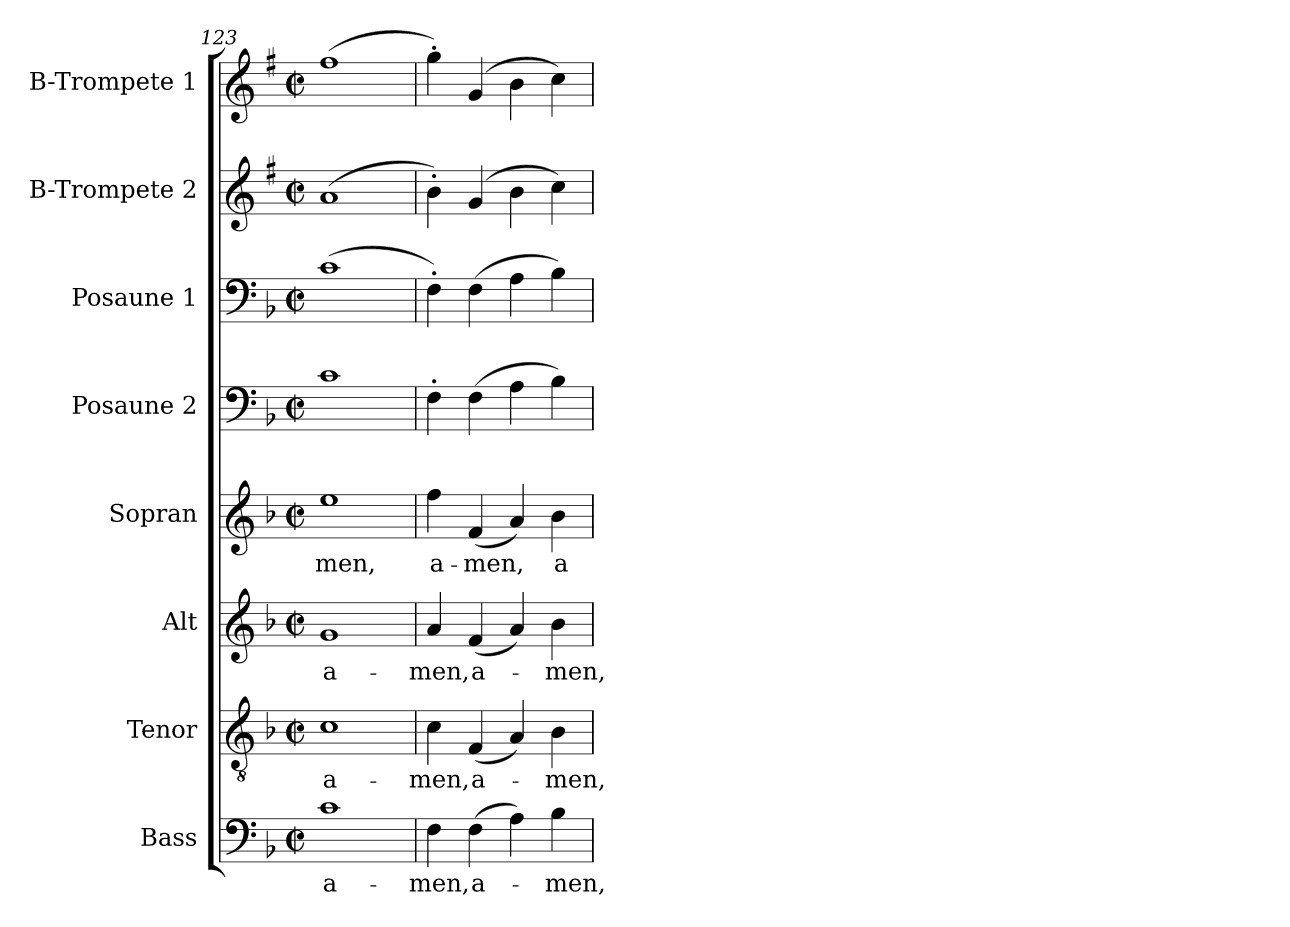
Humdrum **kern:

**kern	**text	**kern	**text	**kern	**text	**kern	**text	**kern	**kern	**kern	**kern
*part8	*part8	*part7	*part7	*part6	*part6	*part5	*part5	*part4	*part3	*part2	*part1
*staff8	*staff8	*staff7	*staff7	*staff6	*staff6	*staff5	*staff5	*staff4	*staff3	*staff2	*staff1
*I"Bass	*	*I"Tenor	*	*I"Alt	*	*I"Sopran	*	*I"Posaune 2	*I"Posaune 1	*I"B-Trompete 2	*I"B-Trompete 1
*I'B.	*	*I'T.	*	*I'A.	*	*I'S.	*	*I'Pos. 2	*I'Pos. 1	*I'B Trp. 2	*I'B Trp. 1
*clefF4	*	*clefGv2	*	*clefG2	*	*clefG2	*	*clefF4	*clefF4	*clefG2	*clefG2
*	*	*	*	*	*	*	*	*	*	*ITrd1c2	*ITrd1c2
*k[b-]	*	*k[b-]	*	*k[b-]	*	*k[b-]	*	*k[b-]	*k[b-]	*k[b-]	*k[b-]
*F:	*	*F:	*	*F:	*	*F:	*	*F:	*F:	*F:	*F:
*M2/2	*	*M2/2	*	*M2/2	*	*M2/2	*	*M2/2	*M2/2	*M2/2	*M2/2
*met(c|)	*	*met(c|)	*	*met(c|)	*	*met(c|)	*	*met(c|)	*met(c|)	*met(c|)	*met(c|)
=123	=123	=123	=123	=123	=123	=123	=123	=123	=123	=123	=123
!	!LO:LY:b	!	!LO:LY:b	!	!LO:LY:b	!	!LO:LY:b	!	!	!	!
1c	a-	1c	a-	1g	a-	1ee	-men,	1c	(>1c	(>1g	(>1ee
=124	=124	=124	=124	=124	=124	=124	=124	=124	=124	=124	=124
!	!LO:LY:b	!	!LO:LY:b	!	!LO:LY:b	!	!LO:LY:b	!	!	!	!
4F\	-men,	4c\	-men,	4a/	-men,	4ff\	a-	4F'>\	4F'>\)	4a'>\)	4ff'>\)
!	!LO:LY:b	!	!LO:LY:b	!	!LO:LY:b	!	!LO:LY:b	!	!	!	!
(>4F\	a-	(<4F/	a-	(<4f/	a-	(<4f/	-men,	(>4F\	(>4F\	(4f/	(4f/
4A\)	.	4A/)	.	4a/)	.	4a/)	.	4A\	4A\	4a\	4a\
!	!LO:LY:b	!	!LO:LY:b	!	!LO:LY:b	!	!LO:LY:b	!	!	!	!
4B-\	-men,	4B-\	-men,	4b-\	-men,	4b-\	a-	4B-\)	4B-\)	4b-\)	4b-\)
=	=	=	=	=	=	=	=	=	=	=	=
*-	*-	*-	*-	*-	*-	*-	*-	*-	*-	*-	*-
